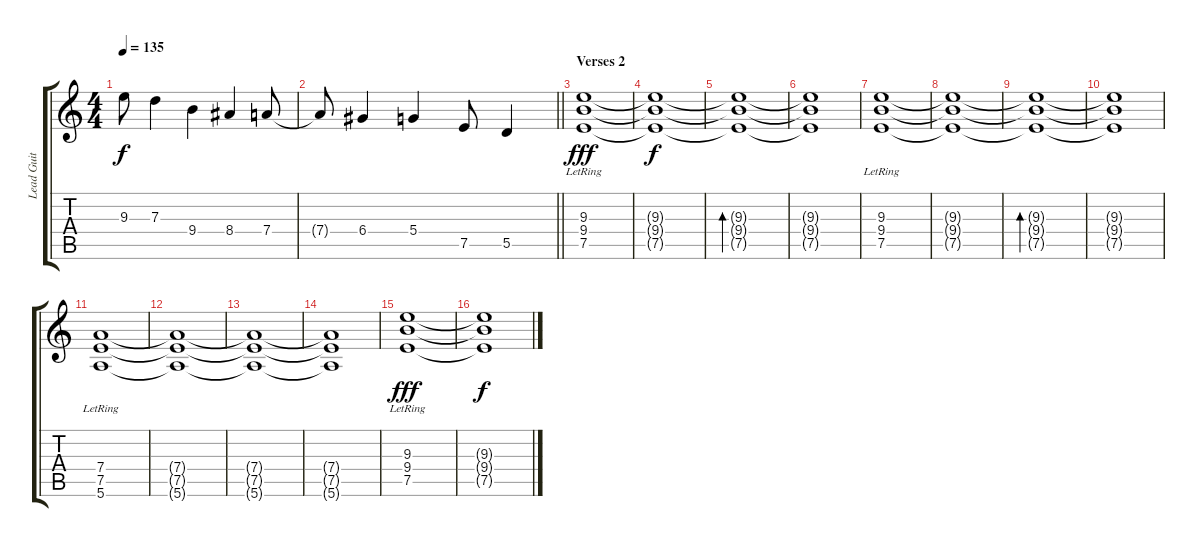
\track ("Lead Guit" "Lead Guit") {instrument distortionguitar}
\staff {score tabs}
\tuning (E4 B3 G3 D3 A2 E2) {hide}
\ts (4 4)
\tempo 135
\clef g2
\ks c
9.3.8{dy f} 7.3.4 9.4.4 8.4.4 7.4.8 |
\barLineRight lightlight
7.4{t}.8 6.4.4 5.4.4 7.5.8 5.5.4 |
\section ("" "Verses 2")
(9.3{lr} 9.4{lr} 7.5{lr}).1{dy fff} |
(9.3{t} 9.4{t} 7.5{t}).1{dy f} |
(9.3{t} 9.4{t} 7.5{t}).1{bd 480} |
(9.3{t} 9.4{t} 7.5{t}).1 |
(9.3{lr} 9.4{lr} 7.5{lr}).1 |
(9.3{t} 9.4{t} 7.5{t}).1 |
(9.3{t} 9.4{t} 7.5{t}).1{bd 480} |
(9.3{t} 9.4{t} 7.5{t}).1 |
(7.4{lr} 7.5{lr} 5.6{lr}).1 |
(7.4{t} 7.5{t} 5.6{t}).1 |
(7.4{t} 7.5{t} 5.6{t}).1 |
(7.4{t} 7.5{t} 5.6{t}).1 |
(9.3{lr} 9.4{lr} 7.5{lr}).1{dy fff} |
(9.3{t} 9.4{t} 7.5{t}).1{dy f}
